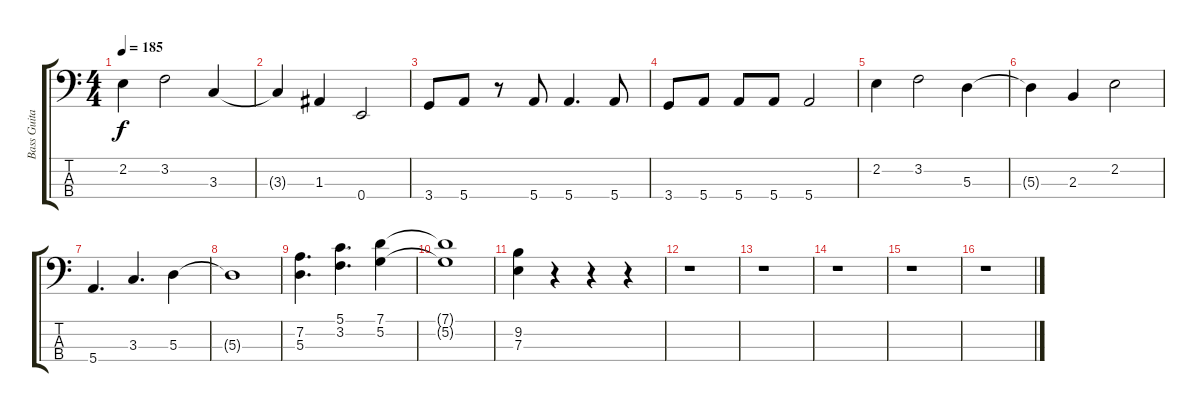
\track ("Bass Guitar" "Bass Guita") {instrument electricbassfinger}
\staff {score tabs}
\tuning (G2 D2 A1 E1) {hide}
\ts (4 4)
\tempo 185
\clef f4
\ks c
2.2.4{dy f} 3.2.2 3.3.4 |
3.3{t}.4 1.3.4 0.4.2 |
3.4.8 5.4.8 r.8 5.4.8 5.4.4{d} 5.4.8 |
3.4.8 5.4.8 5.4.8 5.4.8 5.4.2 |
2.2.4 3.2.2 5.3.4 |
5.3{t}.4 2.3.4 2.2.2 |
5.4.4{d} 3.3.4{d} 5.3.4 |
5.3{t}.1 |
(7.2 5.3).4{d} (5.1 3.2).4{d} (7.1 5.2).4 |
(7.1{t} 5.2{t}).1 |
(9.2 7.3).4 r.4 r.4 r.4 |
r.1 |
r.1 |
r.1 |
r.1 |
r.1
